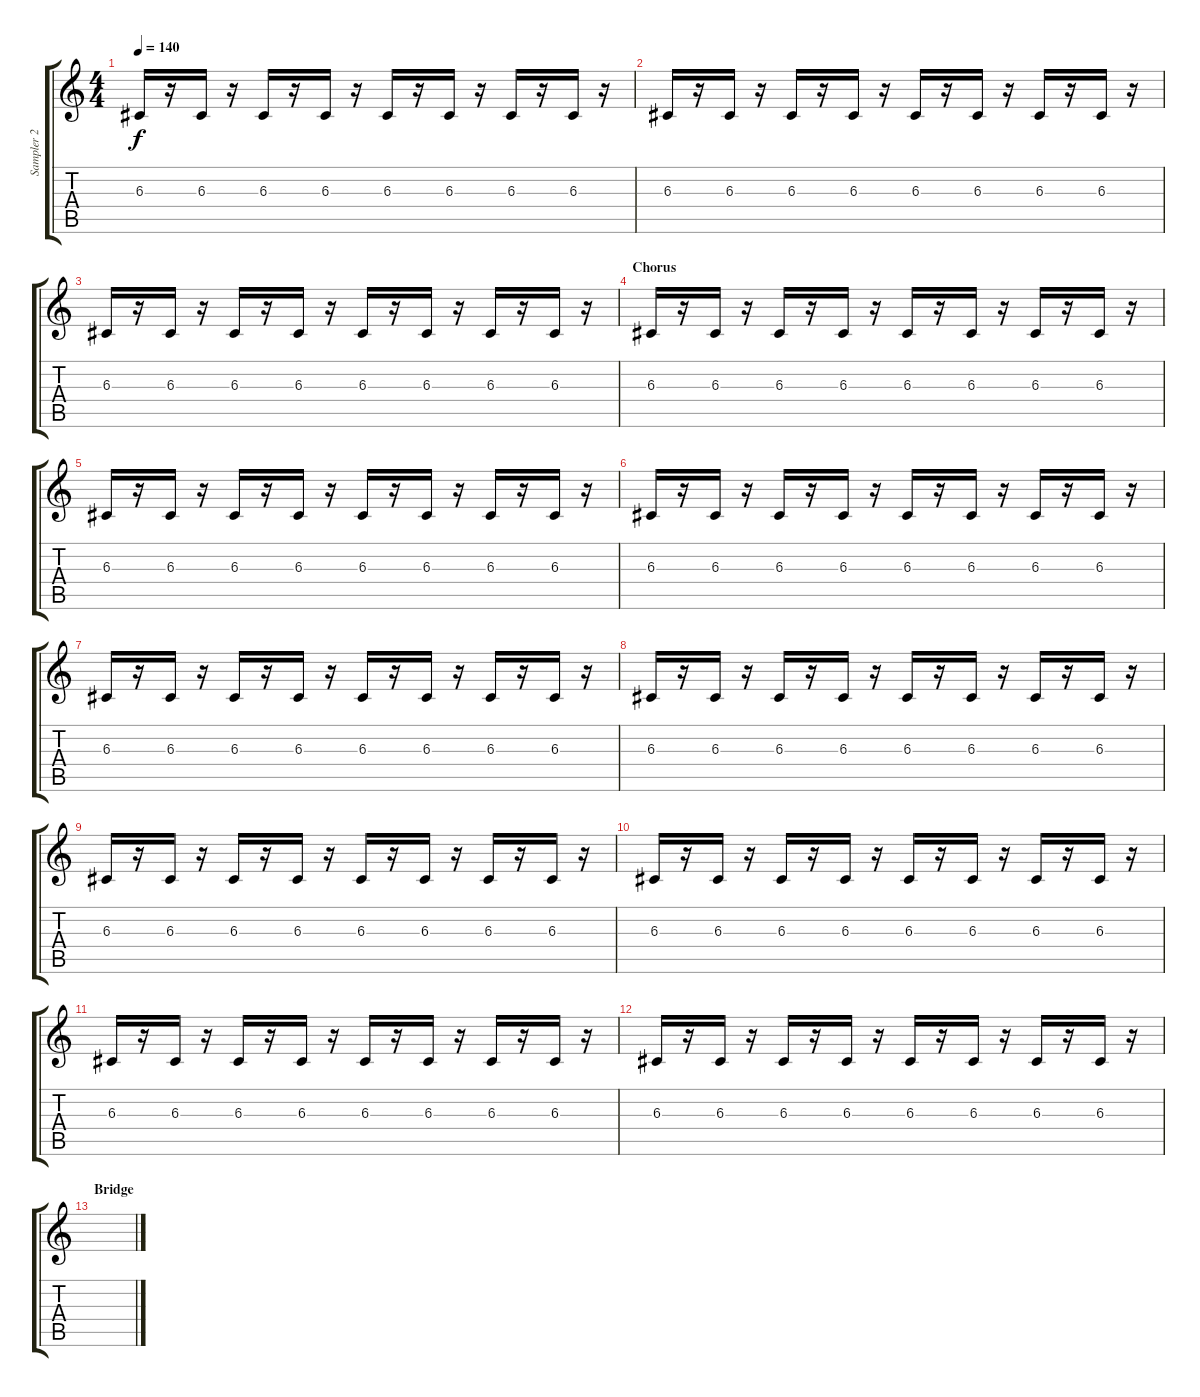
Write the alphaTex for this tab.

\track ("Sampler 2 (J.Hahn)" "Sampler 2 ") {instrument lead8bassandlead}
\staff {score tabs}
\tuning (E4 B3 G3 D3 A2 E2) {hide}
\ts (4 4)
\tempo 140
\clef g2
\ks c
6.3.16{dy f} r.16 6.3.16 r.16 6.3.16 r.16 6.3.16 r.16 6.3.16 r.16 6.3.16 r.16 6.3.16 r.16 6.3.16 r.16 |
6.3.16 r.16 6.3.16 r.16 6.3.16 r.16 6.3.16 r.16 6.3.16 r.16 6.3.16 r.16 6.3.16 r.16 6.3.16 r.16 |
6.3.16 r.16 6.3.16 r.16 6.3.16 r.16 6.3.16 r.16 6.3.16 r.16 6.3.16 r.16 6.3.16 r.16 6.3.16 r.16 |
\section ("" "Chorus")
6.3.16 r.16 6.3.16 r.16 6.3.16 r.16 6.3.16 r.16 6.3.16 r.16 6.3.16 r.16 6.3.16 r.16 6.3.16 r.16 |
6.3.16 r.16 6.3.16 r.16 6.3.16 r.16 6.3.16 r.16 6.3.16 r.16 6.3.16 r.16 6.3.16 r.16 6.3.16 r.16 |
6.3.16 r.16 6.3.16 r.16 6.3.16 r.16 6.3.16 r.16 6.3.16 r.16 6.3.16 r.16 6.3.16 r.16 6.3.16 r.16 |
6.3.16 r.16 6.3.16 r.16 6.3.16 r.16 6.3.16 r.16 6.3.16 r.16 6.3.16 r.16 6.3.16 r.16 6.3.16 r.16 |
6.3.16 r.16 6.3.16 r.16 6.3.16 r.16 6.3.16 r.16 6.3.16 r.16 6.3.16 r.16 6.3.16 r.16 6.3.16 r.16 |
6.3.16 r.16 6.3.16 r.16 6.3.16 r.16 6.3.16 r.16 6.3.16 r.16 6.3.16 r.16 6.3.16 r.16 6.3.16 r.16 |
6.3.16 r.16 6.3.16 r.16 6.3.16 r.16 6.3.16 r.16 6.3.16 r.16 6.3.16 r.16 6.3.16 r.16 6.3.16 r.16 |
6.3.16 r.16 6.3.16 r.16 6.3.16 r.16 6.3.16 r.16 6.3.16 r.16 6.3.16 r.16 6.3.16 r.16 6.3.16 r.16 |
6.3.16 r.16 6.3.16 r.16 6.3.16 r.16 6.3.16 r.16 6.3.16 r.16 6.3.16 r.16 6.3.16 r.16 6.3.16 r.16 |
\section ("" "Bridge")
